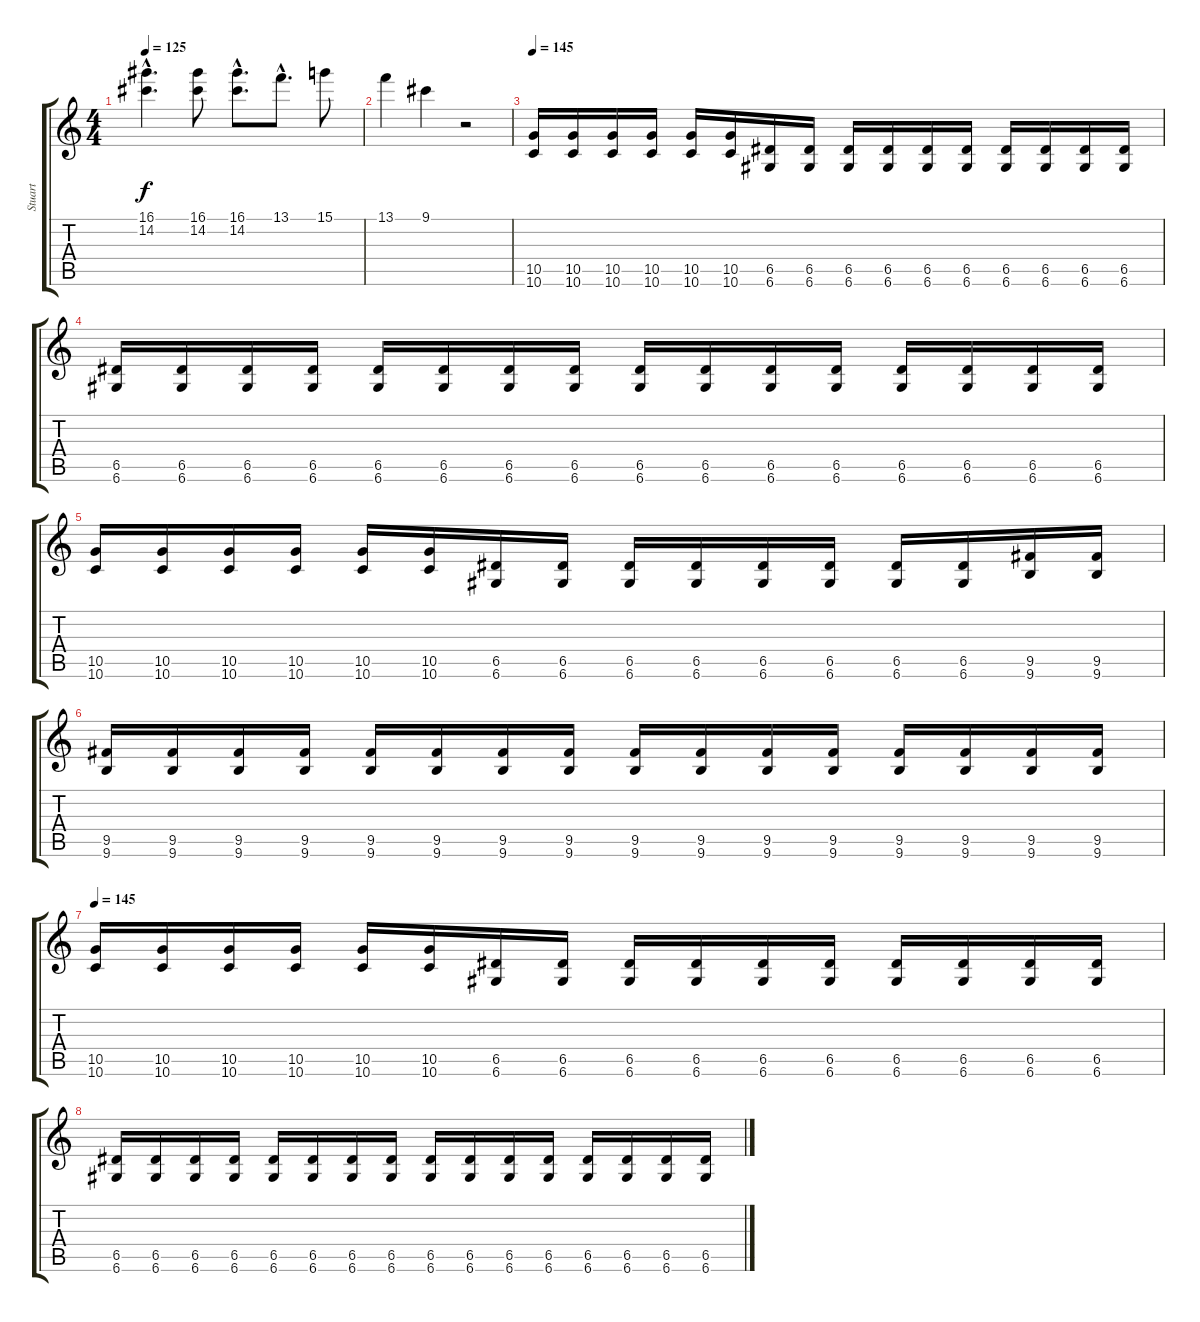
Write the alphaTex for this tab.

\track ("Stuart" "Stuart") {instrument distortionguitar}
\staff {score tabs}
\tuning (E4 B3 G3 D3 A2 D2) {hide}
\ts (4 4)
\tempo 125
\clef g2
\ks c
(16.1{hac} 14.2{hac}).4{d dy f} (16.1 14.2).8 (16.1{hac} 14.2{hac}).8{d} 13.1{hac}.8{d} 15.1.8 |
13.1.4 9.1.4 r.2 |
\tempo 148
\tempo 145
(10.5 10.6).16{instrument distortionguitar} (10.5 10.6).16 (10.5 10.6).16 (10.5 10.6).16 (10.5 10.6).16 (10.5 10.6).16 (6.5 6.6).16 (6.5 6.6).16 (6.5 6.6).16 (6.5 6.6).16 (6.5 6.6).16 (6.5 6.6).16 (6.5 6.6).16 (6.5 6.6).16 (6.5 6.6).16 (6.5 6.6).16 |
(6.5 6.6).16 (6.5 6.6).16 (6.5 6.6).16 (6.5 6.6).16 (6.5 6.6).16 (6.5 6.6).16 (6.5 6.6).16 (6.5 6.6).16 (6.5 6.6).16 (6.5 6.6).16 (6.5 6.6).16 (6.5 6.6).16 (6.5 6.6).16 (6.5 6.6).16 (6.5 6.6).16 (6.5 6.6).16 |
(10.5 10.6).16 (10.5 10.6).16 (10.5 10.6).16 (10.5 10.6).16 (10.5 10.6).16 (10.5 10.6).16 (6.5 6.6).16 (6.5 6.6).16 (6.5 6.6).16 (6.5 6.6).16 (6.5 6.6).16 (6.5 6.6).16 (6.5 6.6).16 (6.5 6.6).16 (9.5 9.6).16 (9.5 9.6).16 |
(9.5 9.6).16 (9.5 9.6).16 (9.5 9.6).16 (9.5 9.6).16 (9.5 9.6).16 (9.5 9.6).16 (9.5 9.6).16 (9.5 9.6).16 (9.5 9.6).16 (9.5 9.6).16 (9.5 9.6).16 (9.5 9.6).16 (9.5 9.6).16 (9.5 9.6).16 (9.5 9.6).16 (9.5 9.6).16 |
\tempo 145
(10.5 10.6).16{instrument distortionguitar} (10.5 10.6).16 (10.5 10.6).16 (10.5 10.6).16 (10.5 10.6).16 (10.5 10.6).16 (6.5 6.6).16 (6.5 6.6).16 (6.5 6.6).16 (6.5 6.6).16 (6.5 6.6).16 (6.5 6.6).16 (6.5 6.6).16 (6.5 6.6).16 (6.5 6.6).16 (6.5 6.6).16 |
(6.5 6.6).16 (6.5 6.6).16 (6.5 6.6).16 (6.5 6.6).16 (6.5 6.6).16 (6.5 6.6).16 (6.5 6.6).16 (6.5 6.6).16 (6.5 6.6).16 (6.5 6.6).16 (6.5 6.6).16 (6.5 6.6).16 (6.5 6.6).16 (6.5 6.6).16 (6.5 6.6).16 (6.5 6.6).16
